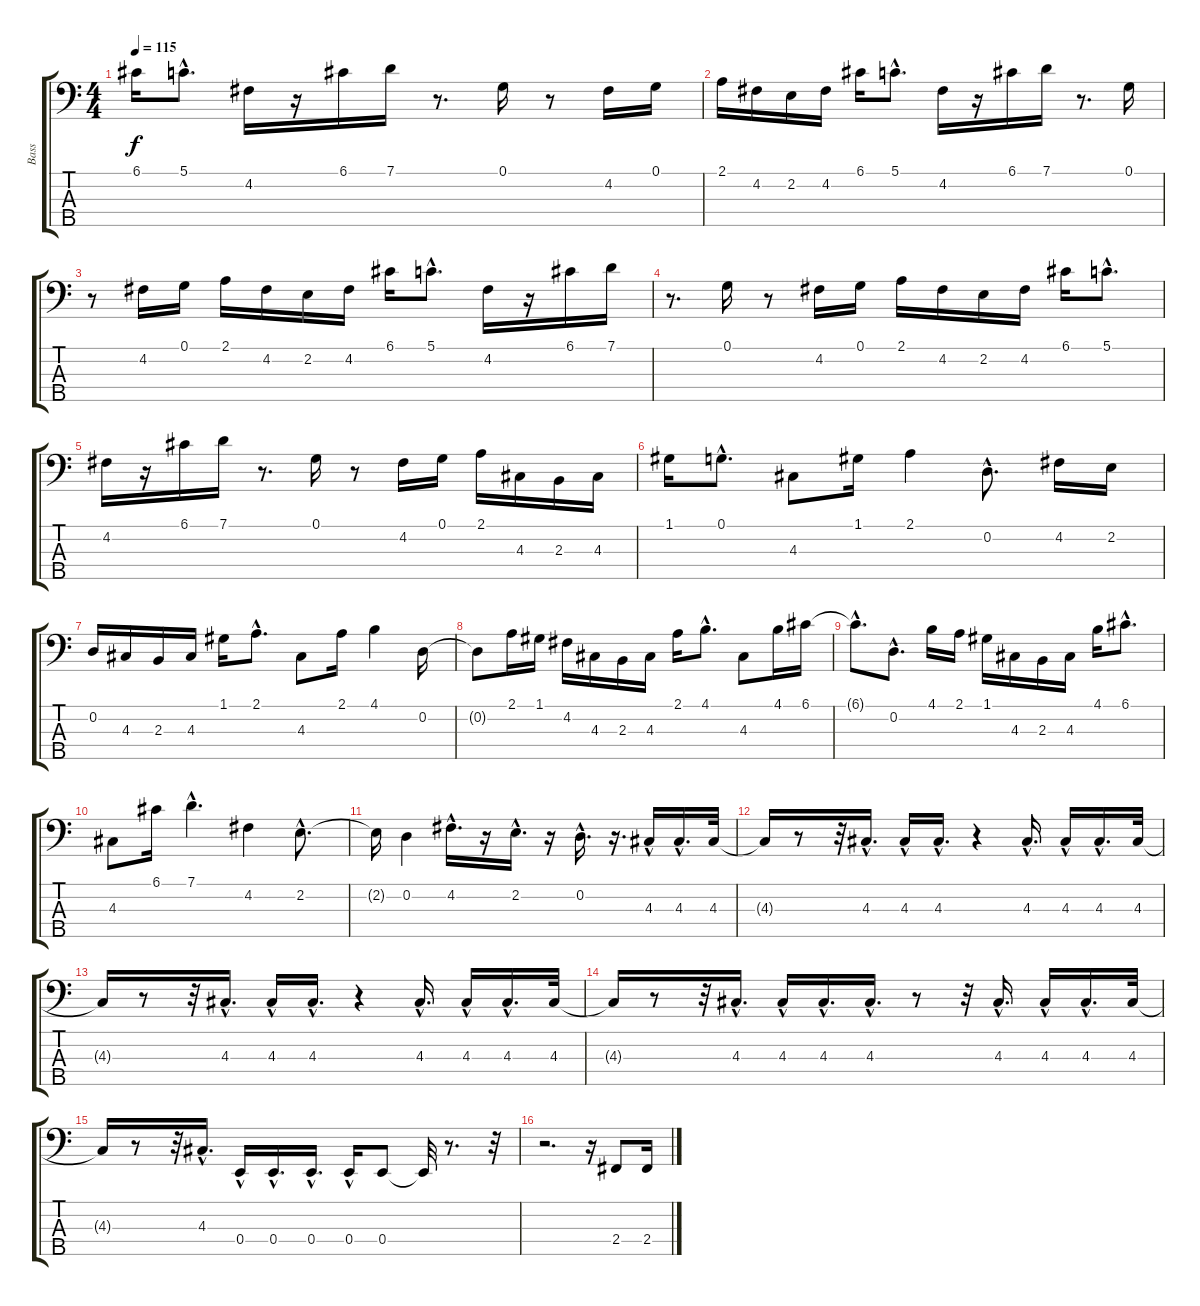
\track ("Bass" "Bass") {instrument electricbassfinger}
\staff {score tabs}
\tuning (G2 D2 A1 E1 B0) {hide}
\ts (4 4)
\tempo 115
\clef f4
\ks c
6.1.16{dy f} 5.1{hac}.8{d} 4.2.16 r.16 6.1.16 7.1.16 r.8{d} 0.1.16 r.8 4.2.16 0.1.16 |
2.1.16 4.2.16 2.2.16 4.2.16 6.1.16 5.1{hac}.8{d} 4.2.16 r.16 6.1.16 7.1.16 r.8{d} 0.1.16 |
r.8 4.2.16 0.1.16 2.1.16 4.2.16 2.2.16 4.2.16 6.1.16 5.1{hac}.8{d} 4.2.16 r.16 6.1.16 7.1.16 |
r.8{d} 0.1.16 r.8 4.2.16 0.1.16 2.1.16 4.2.16 2.2.16 4.2.16 6.1.16 5.1{hac}.8{d} |
4.2.16 r.16 6.1.16 7.1.16 r.8{d} 0.1.16 r.8 4.2.16 0.1.16 2.1.16 4.3.16 2.3.16 4.3.16 |
1.1.16 0.1{hac}.8{d} 4.3.8 1.1.16 2.1.4 0.2{hac}.8{d} 4.2.16 2.2.16 |
0.2.16 4.3.16 2.3.16 4.3.16 1.1.16 2.1{hac}.8{d} 4.3.8 2.1.16 4.1.4 0.2.16 |
0.2{t}.8 2.1.16 1.1.16 4.2.16 4.3.16 2.3.16 4.3.16 2.1.16 4.1{hac}.8{d} 4.3.8 4.1.16 6.1.16 |
6.1{hac t}.8{d} 0.2{hac}.8{d} 4.1.16 2.1.16 1.1.16 4.3.16 2.3.16 4.3.16 4.1.16 6.1{hac}.8{d} |
4.3.8 6.1.16 7.1{hac}.4{d} 4.2.4 2.2{hac}.8{d} |
2.2{t}.16 0.2.4 4.2{hac}.16{d} r.16 2.2{hac}.16{d} r.16 0.2{hac}.16{d} r.16{d} 4.3{hac}.16 4.3{hac}.16{d} 4.3.32 |
4.3{t}.16 r.8 r.32 4.3{hac}.16{d} 4.3{hac}.16 4.3{hac}.16{d} r.4 4.3{hac}.16{d} 4.3{hac}.16 4.3{hac}.16{d} 4.3.32 |
4.3{t}.16 r.8 r.32 4.3{hac}.16{d} 4.3{hac}.16 4.3{hac}.16{d} r.4 4.3{hac}.16{d} 4.3{hac}.16 4.3{hac}.16{d} 4.3.32 |
4.3{t}.16 r.8 r.32 4.3{hac}.16{d} 4.3{hac}.16 4.3{hac}.16{d} 4.3{hac}.16{d} r.8 r.32 4.3{hac}.16{d} 4.3{hac}.16 4.3{hac}.16{d} 4.3.32 |
4.3{t}.16 r.8 r.32 4.3{hac}.16{d} 0.4{hac}.16 0.4{hac}.16{d} 0.4{hac}.16{d} 0.4{hac}.16 0.4.8 0.4{t}.32 r.8{d} r.32 |
r.2{d} r.16 2.4.8 2.4.16
